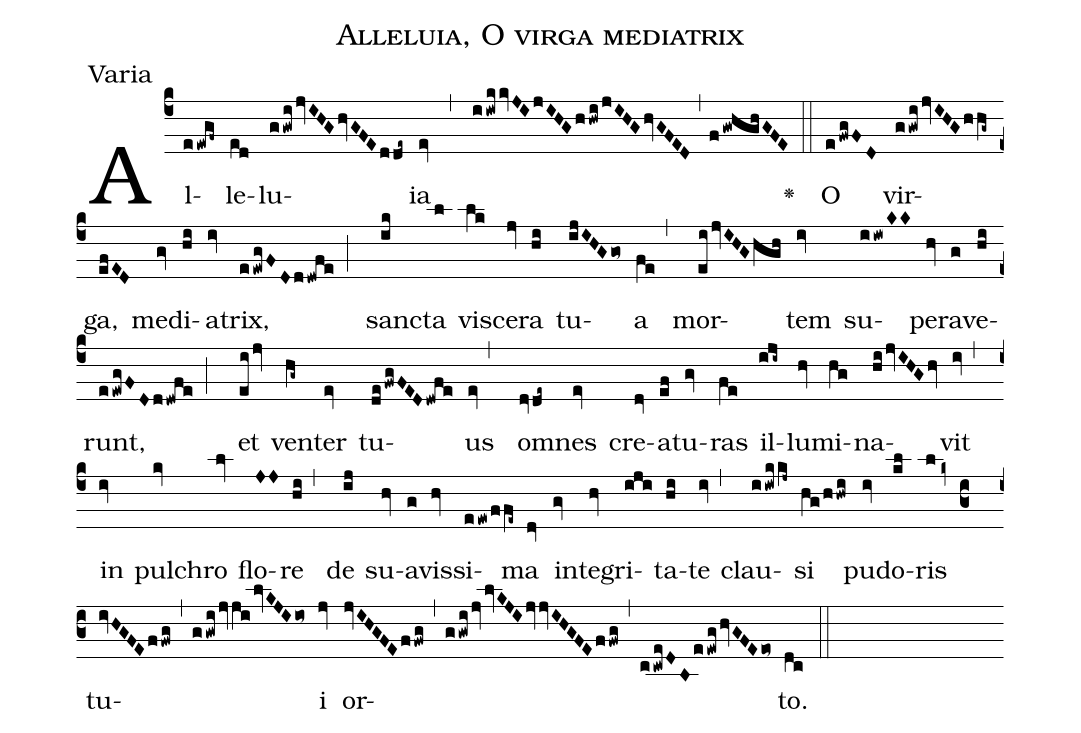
name:Alleluia, O virga mediatrix;
office-part:Varia;
%%
(c4)Al(eewgf~)le(ed)lu(ggwijvIHGhvGFEdde~)ia(ev,iiwkkvJIjIHGhhwijIHGhvGFED,fgwhghGFE) <v>\greheightstar</v>(::)
O(efwgFD) vir(ggwijvIHGhhg~)ga,(efED) me(gv)di(hi)a(iv)trix,(eewgFDddwfe;) san(ik)cta(l) vi(lk)sce(jv)ra(hi) tu(ijIHGgo~)a(fe,) mor(eijvIHGhgh)tem(iv) su(iiwKK)pe(hv)ra(g)ve(hi)runt,(eewgFDddwfe;) et(eijv) ven(hg~)ter(ev) tu(de/fwgFEDdwfe)us(ev,) om(dvde~)nes(ev) cre(dv)a(ef)tu(gv)ras(fe) il(iji~)lu(hv)mi(hg)na(hi/jvIHGhv)vit(iv,) in(iv) pul(kv)chro(lv) flo(JJ)re(hi,) de(ij) su(hv)a(g)vis(hv)si(eew/ffe~)ma(dv) in(gv)te(hv)gri(iji)ta(hi)te(iv,) clau(iiwkkj~)si(hg/hhwi) pu(iv)do(kl)ris(lz0c3) tu(ivHGFEffwg,ggwi/jvji/lvKJIio~)i(jv) or(jvIHGFEffwg,ggwi/jvlvKJIjvjvIHGFEffwg,ccweDBeewg/hvGFEeo~)to.(dc::)
